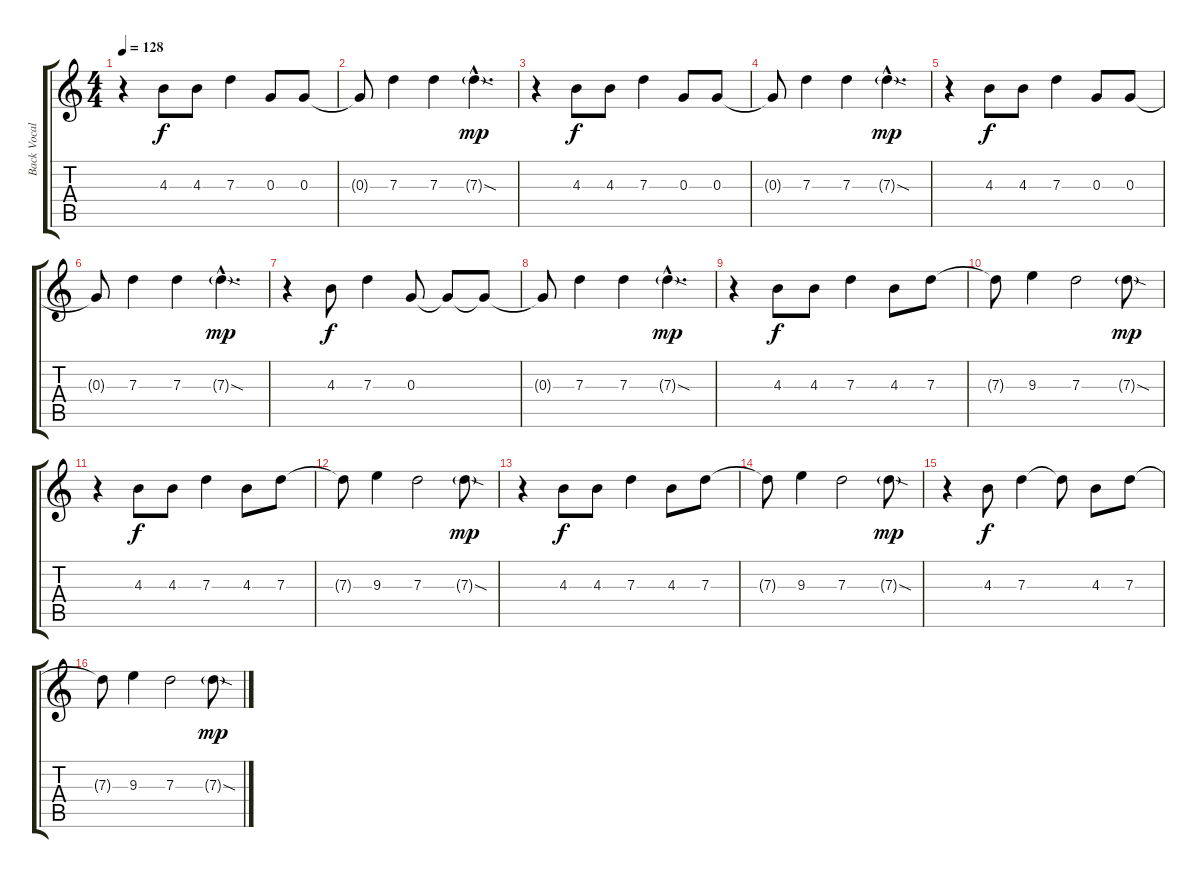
\track ("Back Vocal" "Back Vocal") {instrument guitarharmonics}
\staff {score tabs}
\tuning (E4 B3 G3 D3 A2 E2) {hide}
\ts (4 4)
\tempo 128
\clef g2
\ks c
r.4{dy f} 4.3.8 4.3.8 7.3.4 0.3.8 0.3.8 |
0.3{t}.8 7.3.4 7.3.4 7.3{sod g hac}.4{d dy mp} |
r.4 4.3.8{dy f} 4.3.8 7.3.4 0.3.8 0.3.8 |
0.3{t}.8 7.3.4 7.3.4 7.3{sod g hac}.4{d dy mp} |
r.4 4.3.8{dy f} 4.3.8 7.3.4 0.3.8 0.3.8 |
0.3{t}.8 7.3.4 7.3.4 7.3{sod g hac}.4{d dy mp} |
r.4 4.3.8{dy f} 7.3.4 0.3.8 0.3{t}.8 0.3{t}.8 |
0.3{t}.8 7.3.4 7.3.4 7.3{sod g hac}.4{d dy mp} |
r.4 4.3.8{dy f} 4.3.8 7.3.4 4.3.8 7.3.8 |
7.3{t}.8 9.3.4 7.3.2 7.3{sod g}.8{dy mp} |
r.4 4.3.8{dy f} 4.3.8 7.3.4 4.3.8 7.3.8 |
7.3{t}.8 9.3.4 7.3.2 7.3{sod g}.8{dy mp} |
r.4 4.3.8{dy f} 4.3.8 7.3.4 4.3.8 7.3.8 |
7.3{t}.8 9.3.4 7.3.2 7.3{sod g}.8{dy mp} |
r.4 4.3.8{dy f} 7.3.4 7.3{t}.8 4.3.8 7.3.8 |
7.3{t}.8 9.3.4 7.3.2 7.3{sod g}.8{dy mp}
